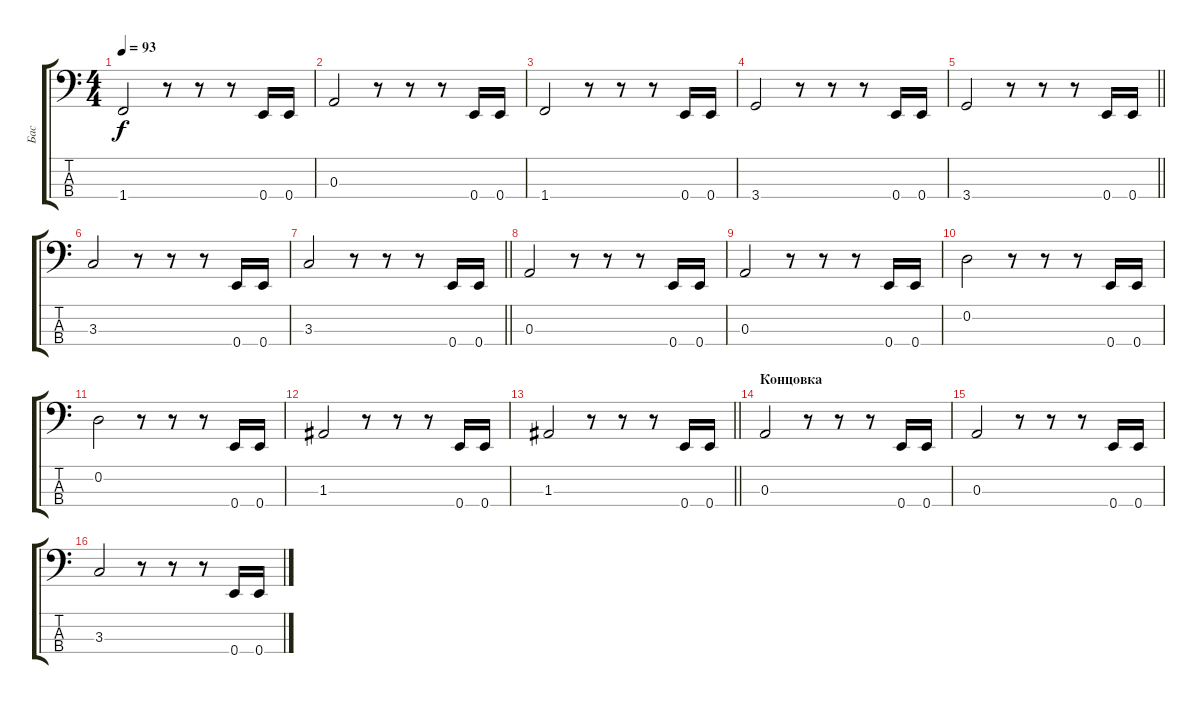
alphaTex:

\track ("Бас" "Бас") {instrument electricbassfinger}
\staff {score tabs}
\tuning (G2 D2 A1 E1) {hide}
\ts (4 4)
\tempo 93
\clef f4
\ks c
1.4.2{dy f} r.8 r.8 r.8 0.4.16 0.4.16 |
0.3.2 r.8 r.8 r.8 0.4.16 0.4.16 |
1.4.2 r.8 r.8 r.8 0.4.16 0.4.16 |
3.4.2 r.8 r.8 r.8 0.4.16 0.4.16 |
\barLineRight lightlight
3.4.2 r.8 r.8 r.8 0.4.16 0.4.16 |
3.3.2 r.8 r.8 r.8 0.4.16 0.4.16 |
\barLineRight lightlight
3.3.2 r.8 r.8 r.8 0.4.16 0.4.16 |
0.3.2 r.8 r.8 r.8 0.4.16 0.4.16 |
0.3.2 r.8 r.8 r.8 0.4.16 0.4.16 |
0.2.2 r.8 r.8 r.8 0.4.16 0.4.16 |
0.2.2 r.8 r.8 r.8 0.4.16 0.4.16 |
1.3.2 r.8 r.8 r.8 0.4.16 0.4.16 |
\barLineRight lightlight
1.3.2 r.8 r.8 r.8 0.4.16 0.4.16 |
\section ("" "Концовка")
0.3.2 r.8 r.8 r.8 0.4.16 0.4.16 |
0.3.2 r.8 r.8 r.8 0.4.16 0.4.16 |
3.3.2 r.8 r.8 r.8 0.4.16 0.4.16
